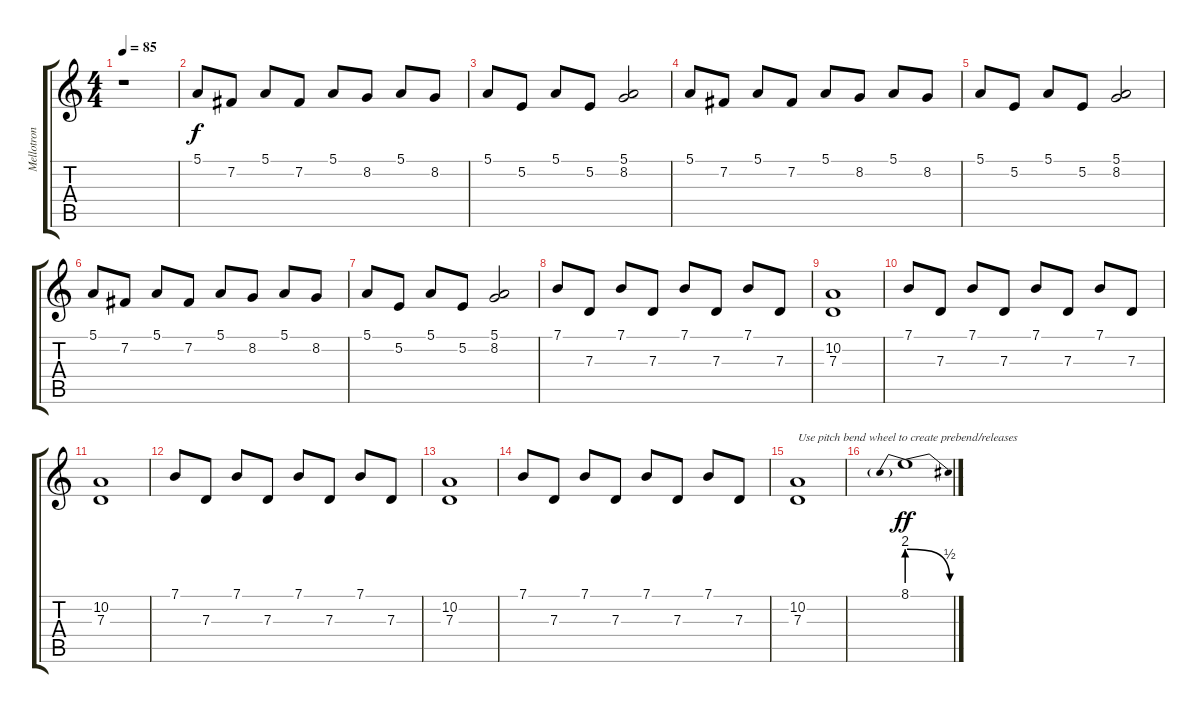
\track ("Mellotron" "Mellotron") {instrument electricpiano1}
\staff {score tabs}
\tuning (E4 B3 G3 D3 A2 E2) {hide}
\ts (4 4)
\tempo 85
\clef g2
\ks c
r.1{dy f} |
5.1.8 7.2.8 5.1.8 7.2.8 5.1.8 8.2.8 5.1.8 8.2.8 |
5.1.8 5.2.8 5.1.8 5.2.8 (5.1 8.2).2 |
5.1.8 7.2.8 5.1.8 7.2.8 5.1.8 8.2.8 5.1.8 8.2.8 |
5.1.8 5.2.8 5.1.8 5.2.8 (5.1 8.2).2 |
5.1.8 7.2.8 5.1.8 7.2.8 5.1.8 8.2.8 5.1.8 8.2.8 |
5.1.8 5.2.8 5.1.8 5.2.8 (5.1 8.2).2 |
7.1.8 7.3.8 7.1.8 7.3.8 7.1.8 7.3.8 7.1.8 7.3.8 |
(10.2 7.3).1 |
7.1.8 7.3.8 7.1.8 7.3.8 7.1.8 7.3.8 7.1.8 7.3.8 |
(10.2 7.3).1 |
7.1.8 7.3.8 7.1.8 7.3.8 7.1.8 7.3.8 7.1.8 7.3.8 |
(10.2 7.3).1 |
7.1.8 7.3.8 7.1.8 7.3.8 7.1.8 7.3.8 7.1.8 7.3.8 |
(10.2 7.3).1{txt "Use pitch bend wheel to create prebend/releases"} |
8.1{be (prebendrelease 0 8 60 2)}.1{dy ff}
